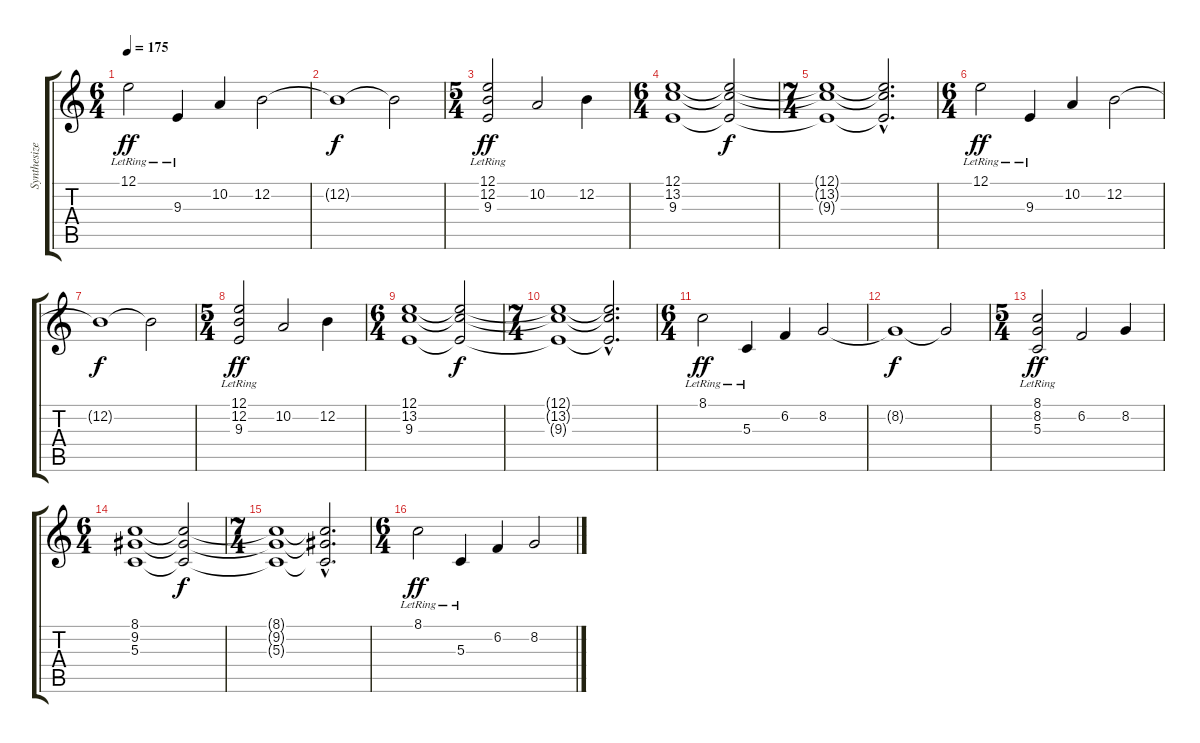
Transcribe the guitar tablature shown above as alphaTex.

\track ("Synthesizer" "Synthesize") {instrument drawbarorgan}
\staff {score tabs}
\tuning (E4 B3 G3 D3 A2 E2) {hide}
\ts (6 4)
\tempo 175
\clef g2
\ks c
12.1{lr}.2{dy ff} 9.3{lr}.4 10.2.4 12.2.2 |
12.2{t}.1{dy f} 12.2{t}.2 |
\ts (5 4)
(12.1{lr} 12.2 9.3{lr}).2{dy ff} 10.2.2 12.2.4 |
\ts (6 4)
(12.1 13.2 9.3).1 (12.1{t} 13.2{t} 9.3{t}).2{dy f} |
\ts (7 4)
(12.1{t} 13.2{t} 9.3{t}).1 (12.1{hac t} 13.2{hac t} 9.3{hac t}).2{d} |
\ts (6 4)
12.1{lr}.2{dy ff} 9.3{lr}.4 10.2.4 12.2.2 |
12.2{t}.1{dy f} 12.2{t}.2 |
\ts (5 4)
(12.1{lr} 12.2 9.3{lr}).2{dy ff} 10.2.2 12.2.4 |
\ts (6 4)
(12.1 13.2 9.3).1 (12.1{t} 13.2{t} 9.3{t}).2{dy f} |
\ts (7 4)
(12.1{t} 13.2{t} 9.3{t}).1 (12.1{hac t} 13.2{hac t} 9.3{hac t}).2{d} |
\ts (6 4)
8.1{lr}.2{dy ff} 5.3{lr}.4 6.2.4 8.2.2 |
8.2{t}.1{dy f} 8.2{t}.2 |
\ts (5 4)
(8.1{lr} 8.2 5.3{lr}).2{dy ff} 6.2.2 8.2.4 |
\ts (6 4)
(8.1 9.2 5.3).1 (8.1{t} 9.2{t} 5.3{t}).2{dy f} |
\ts (7 4)
(8.1{t} 9.2{t} 5.3{t}).1 (8.1{hac t} 9.2{hac t} 5.3{hac t}).2{d} |
\ts (6 4)
8.1{lr}.2{dy ff} 5.3{lr}.4 6.2.4 8.2.2
